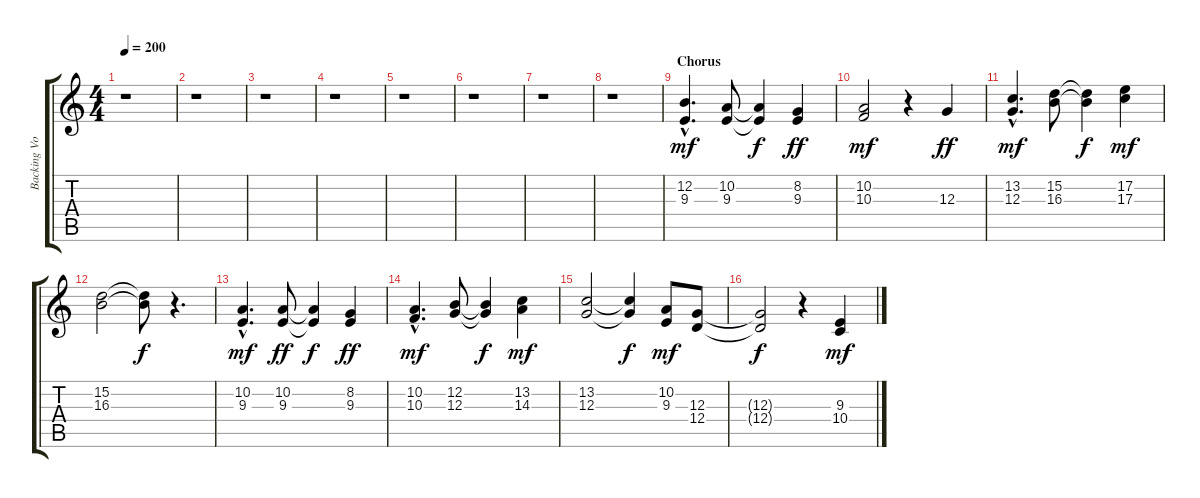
\track ("Backing Vocals" "Backing Vo") {instrument choiraahs}
\staff {score tabs}
\tuning (E4 B3 G3 D3 A2 E2) {hide}
\ts (4 4)
\tempo 200
\clef g2
\ks c
r.1{dy f} |
r.1 |
r.1 |
r.1 |
r.1 |
r.1 |
r.1 |
r.1 |
\section ("" "Chorus")
(12.2{hac} 9.3{hac}).4{d dy mf} (10.2 9.3).8 (10.2{t} 9.3{t}).4{dy f} (8.2 9.3).4{dy ff} |
(10.2 10.3).2{dy mf} r.4 12.3.4{dy ff} |
(13.2{hac} 12.3{hac}).4{d dy mf} (15.2 16.3).8 (15.2{t} 16.3{t}).4{dy f} (17.2 17.3).4{dy mf} |
(15.2 16.3).2 (15.2{t} 16.3{t}).8{dy f} r.4{d} |
(10.2{hac} 9.3{hac}).4{d dy mf} (10.2 9.3).8{dy ff} (10.2{t} 9.3{t}).4{dy f} (8.2 9.3).4{dy ff} |
(10.2{hac} 10.3{hac}).4{d dy mf} (12.2 12.3).8 (12.2{t} 12.3{t}).4{dy f} (13.2 14.3).4{dy mf} |
(13.2 12.3).2 (13.2{t} 12.3{t}).4{dy f} (10.2 9.3).8{dy mf} (12.3 12.4).8 |
(12.3{t} 12.4{t}).2{dy f} r.4 (9.3 10.4).4{dy mf}
